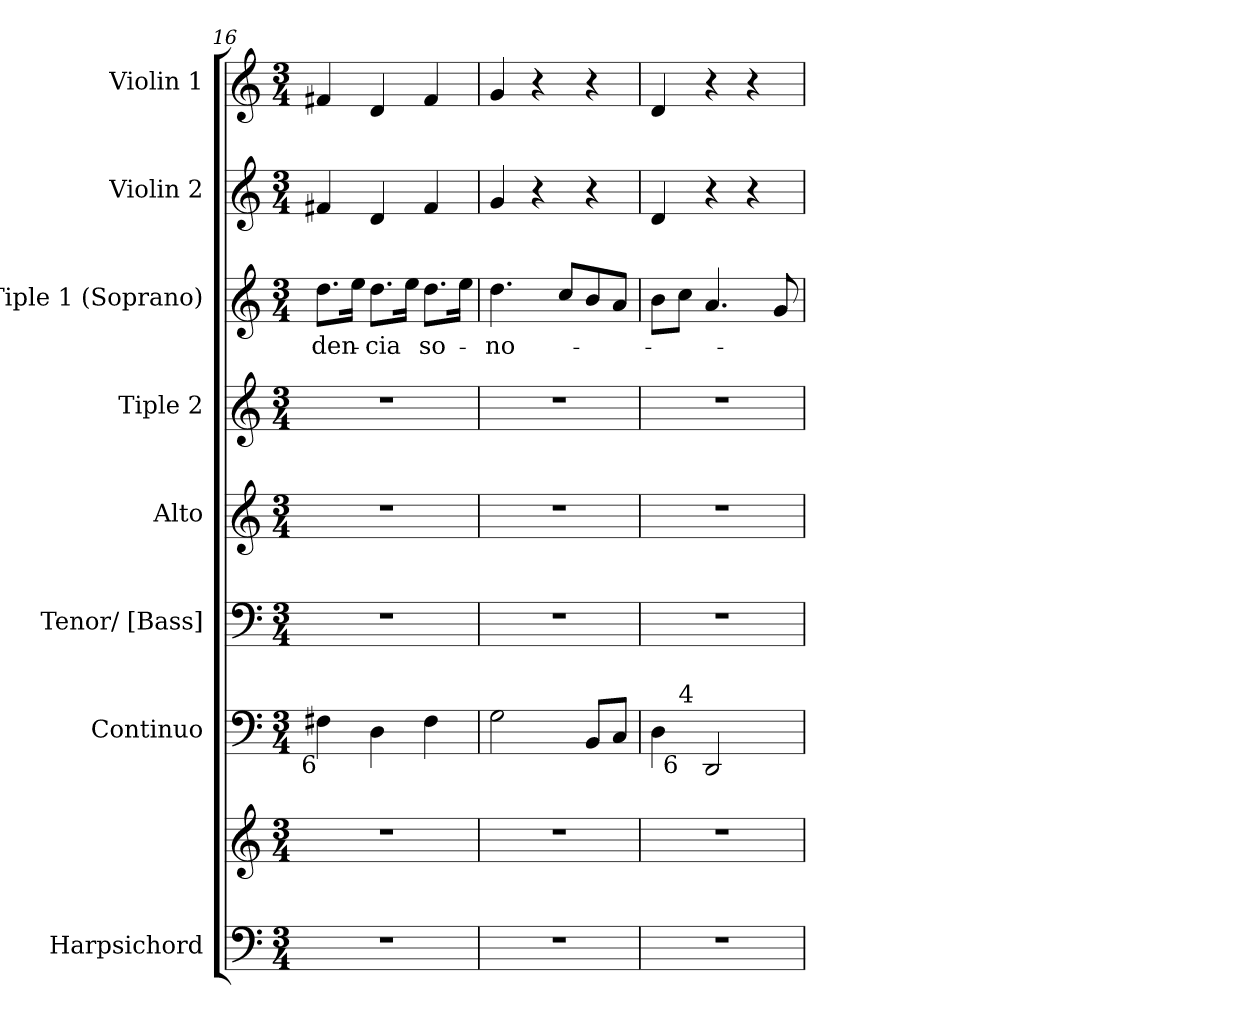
**kern	**kern	**kern	**kern	**kern	**kern	**kern	**text	**kern	**kern
*part8	*part8	*part7	*part6	*part5	*part4	*part3	*part3	*part2	*part1
*staff9	*staff8	*staff7	*staff6	*staff5	*staff4	*staff3	*staff3	*staff2	*staff1
*I"Harpsichord	*	*I"Continuo	*I"Tenor/ [Bass]	*I"Alto	*I"Tiple 2	*I"Tiple 1 (Soprano)	*	*I"Violin 2	*I"Violin 1
*	*	*I'Cont.	*I'T/B.	*I'A.	*	*I'S1.	*	*I'Vln. 2	*I'Vln. 1
*clefF4	*clefG2	*clefF4	*clefF4	*clefG2	*clefG2	*clefG2	*	*clefG2	*clefG2
*k[]	*k[]	*k[]	*k[]	*k[]	*k[]	*k[]	*	*k[]	*k[]
*C:	*C:	*C:	*C:	*C:	*C:	*C:	*	*C:	*C:
*M3/4	*M3/4	*M3/4	*M3/4	*M3/4	*M3/4	*M3/4	*	*M3/4	*M3/4
=16	=16	=16	=16	=16	=16	=16	=16	=16	=16
!LO:N:vis=1	!LO:N:vis=1	!	!LO:N:vis=1	!LO:N:vis=1	!LO:N:vis=1	!	!	!	!
!	!	!LO:TX:b:rj:t=6	!	!	!	!	!	!	!
!	!	!	!	!	!	!	!LO:LY:b:color=#000000	!	!
2.r	2.r	4F#Xi\	2.r	2.r	2.r	8.ddi\L	-den-	4f#Xi/	4f#Xi/
.	.	.	.	.	.	16eei\Jk	.	.	.
!	!	!	!	!	!	!	!LO:LY:b:color=#000000	!	!
.	.	4Di\	.	.	.	8.ddi\L	-cia	4di/	4di/
.	.	.	.	.	.	16eei\Jk	.	.	.
!	!	!	!	!	!	!	!LO:LY:b:color=#000000	!	!
.	.	4F#i\	.	.	.	8.ddi\L	so-	4f#i/	4f#i/
.	.	.	.	.	.	16eei\Jk	.	.	.
!!LO:LB:g=z
=17	=17	=17	=17	=17	=17	=17	=17	=17	=17
!LO:N:vis=1	!LO:N:vis=1	!	!LO:N:vis=1	!LO:N:vis=1	!LO:N:vis=1	!	!	!	!
!	!	!	!	!	!	!	!LO:LY:b:color=#000000	!	!
2.r	2.r	2Gi\	2.r	2.r	2.r	4.ddi\	-no-	4gi/	4gi/
.	.	.	.	.	.	.	.	4r	4r
.	.	.	.	.	.	8cci/L	.	.	.
.	.	8BBi/L	.	.	.	8bi/	.	4r	4r
.	.	8Ci/J	.	.	.	8ai/J	.	.	.
=18	=18	=18	=18	=18	=18	=18	=18	=18	=18
!LO:N:vis=1	!LO:N:vis=1	!	!LO:N:vis=1	!LO:N:vis=1	!LO:N:vis=1	!	!	!	!
*	*	*^	*	*	*	*	*	*	*
2.r	2.r	4Di\	8ryy	2.r	2.r	2.r	8bi\L	.	4di/	4di/
!	!	!	!LO:TX:b:rj:t=6	!	!	!	!	!	!	!
!	!	!	!LO:TX:t=4	!	!	!	!	!	!	!
.	.	.	2ryy	.	.	.	8cci\J	.	.	.
.	.	2DDi/	.	.	.	.	4.ai/	.	4r	4r
.	.	.	.	.	.	.	.	.	4r	4r
.	.	.	8ryy	.	.	.	8gi/	.	.	.
*	*	*v	*v	*	*	*	*	*	*	*
=	=	=	=	=	=	=	=	=	=
*-	*-	*-	*-	*-	*-	*-	*-	*-	*-
